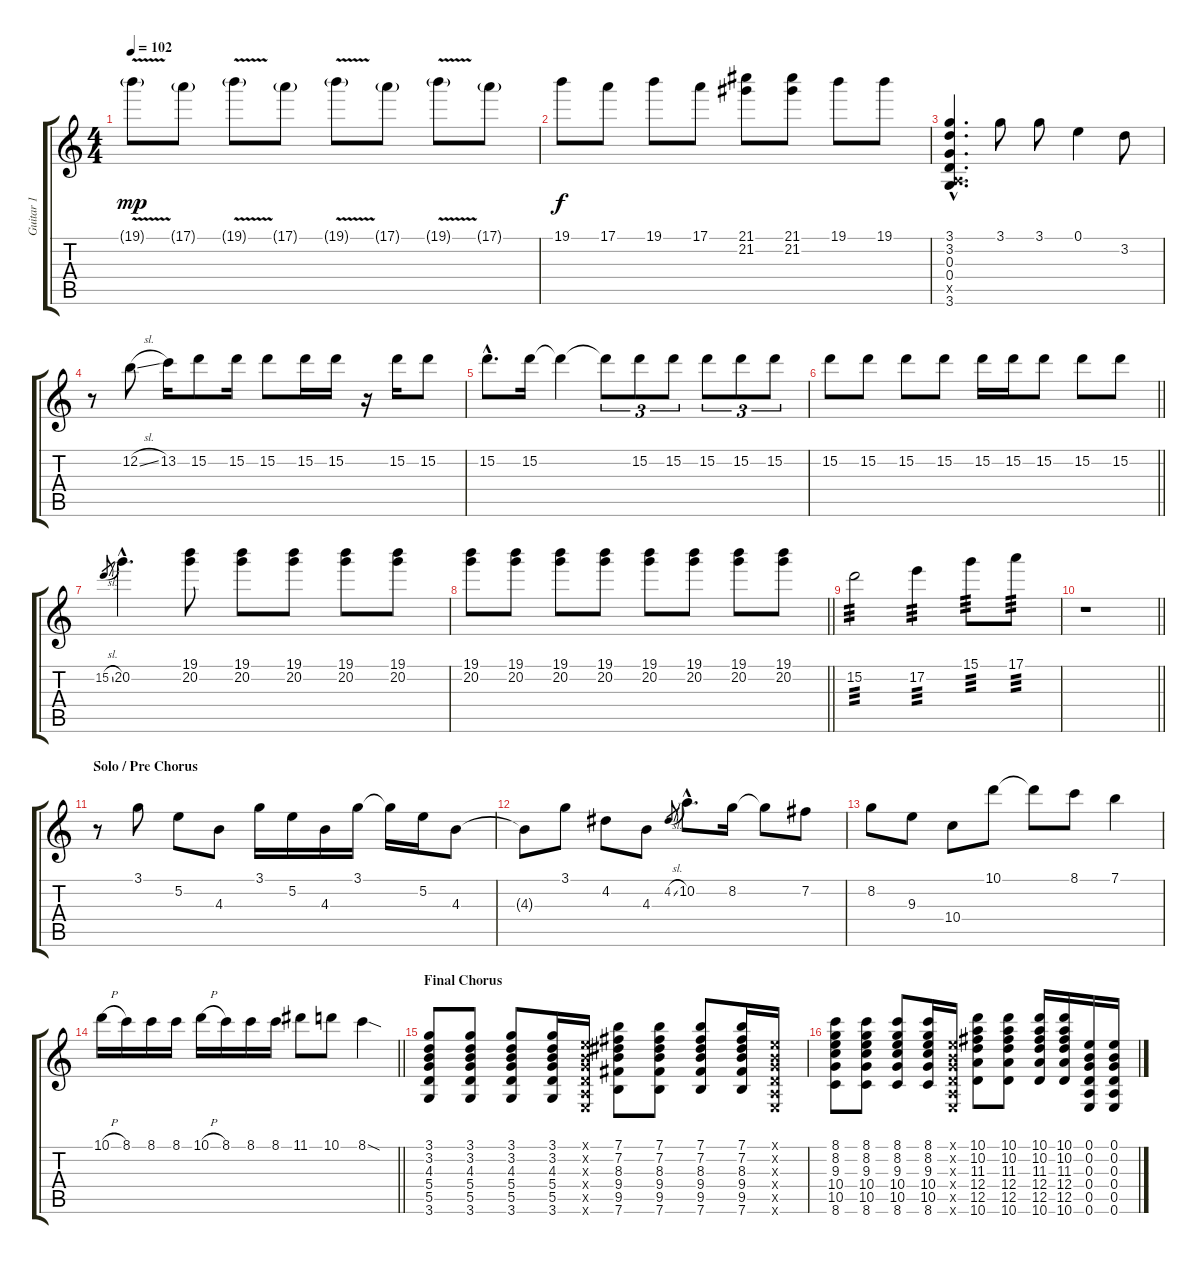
\track ("Guitar 1" "Guitar 1") {instrument overdrivenguitar}
\staff {score tabs}
\tuning (E4 B3 G3 D3 A2 E2) {hide}
\ts (4 4)
\tempo 102
\clef g2
\ks c
19.1{v g}.8{dy mp} 17.1{g}.8 19.1{v g}.8 17.1{g}.8 19.1{v g}.8 17.1{g}.8 19.1{v g}.8 17.1{g}.8 |
19.1.8{dy f} 17.1.8 19.1.8 17.1.8 (21.1 21.2).8 (21.1 21.2).8 19.1.8 19.1.8 |
(3.1{hac} 3.2{hac} 0.3{hac} 0.4{hac} 0.5{hac x} 3.6{hac}).4{d} 3.1.8 3.1.8 0.1.4 3.2.8 |
r.8 12.2{sl}.8 13.2.16 15.2.8 15.2.16 15.2.8 15.2.16 15.2.16 r.16 15.2.16 15.2.8 |
15.2{hac}.8{d} 15.2.16 15.2{t}.4 15.2{t}.8{tu (3 2)} 15.2.8{tu (3 2)} 15.2.8{tu (3 2)} 15.2.8{tu (3 2)} 15.2.8{tu (3 2)} 15.2.8{tu (3 2)} |
\barLineRight lightlight
15.2.8 15.2.8 15.2.8 15.2.8 15.2.16 15.2.16 15.2.8 15.2.8 15.2.8 |
15.2{sl}.8{gr} 20.2{hac}.4{d} (19.1 20.2).8 (19.1 20.2).8 (19.1 20.2).8 (19.1 20.2).8 (19.1 20.2).8 |
\barLineRight lightlight
(19.1 20.2).8 (19.1 20.2).8 (19.1 20.2).8 (19.1 20.2).8 (19.1 20.2).8 (19.1 20.2).8 (19.1 20.2).8 (19.1 20.2).8 |
15.2.2{tp 3} 17.2.4{tp 3} 15.1.8{tp 3} 17.1.8{tp 3} |
\barLineRight lightlight
r.1 |
\section ("" "Solo / Pre Chorus")
r.8 3.1.8 5.2.8 4.3.8 3.1.16 5.2.16 4.3.16 3.1.16 3.1{t}.16 5.2.16 4.3.8 |
4.3{t}.8 3.1.8 4.2.8 4.3.8 4.2{sl}.8{gr} 10.2{hac}.8{d} 8.2.16 8.2{t}.8 7.2.8 |
8.2.8 9.3.8 10.4.8 10.1.8 10.1{t}.8 8.1.8 7.1.4 |
\barLineRight lightlight
10.1{h}.16 8.1.16 8.1.16 8.1.16 10.1{h}.16 8.1.16 8.1.16 8.1.16 11.1.8 10.1.8 8.1{sod}.4 |
\section ("" "Final Chorus")
(3.1 3.2 4.3 5.4 5.5 3.6).8 (3.1 3.2 4.3 5.4 5.5 3.6).8 (3.1 3.2 4.3 5.4 5.5 3.6).8 (3.1 3.2 4.3 5.4 5.5 3.6).16 (0.1{x} 0.2{x} 0.3{x} 0.4{x} 0.5{x} 0.6{x}).16 (7.1 7.2 8.3 9.4 9.5 7.6).8 (7.1 7.2 8.3 9.4 9.5 7.6).8 (7.1 7.2 8.3 9.4 9.5 7.6).8 (7.1 7.2 8.3 9.4 9.5 7.6).16 (0.1{x} 0.2{x} 0.3{x} 0.4{x} 0.5{x} 0.6{x}).16 |
(8.1 8.2 9.3 10.4 10.5 8.6).8 (8.1 8.2 9.3 10.4 10.5 8.6).8 (8.1 8.2 9.3 10.4 10.5 8.6).8 (8.1 8.2 9.3 10.4 10.5 8.6).16 (0.1{x} 0.2{x} 0.3{x} 0.4{x} 0.5{x} 0.6{x}).16 (10.1 10.2 11.3 12.4 12.5 10.6).8 (10.1 10.2 11.3 12.4 12.5 10.6).8 (10.1 10.2 11.3 12.4 12.5 10.6).16 (10.1 10.2 11.3 12.4 12.5 10.6).16 (0.1 0.2 0.3 0.4 0.5 0.6).16 (0.1 0.2 0.3 0.4 0.5 0.6).16
